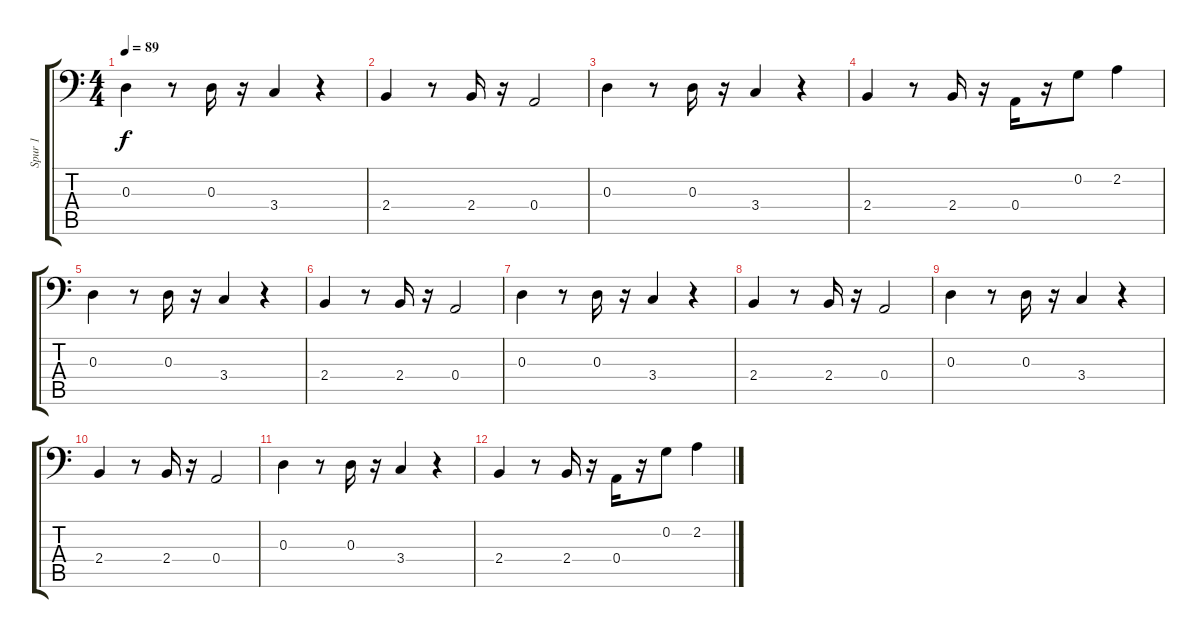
\track ("Spur 1" "Spur 1") {instrument electricbassfinger}
\staff {score tabs}
\tuning (C3 G2 D2 A1 E1 B0) {hide}
\ts (4 4)
\tempo 89
\clef f4
\ks c
0.3.4{dy f} r.8 0.3.16 r.16 3.4.4 r.4 |
2.4.4 r.8 2.4.16 r.16 0.4.2 |
0.3.4 r.8 0.3.16 r.16 3.4.4 r.4 |
2.4.4 r.8 2.4.16 r.16 0.4.16 r.16 0.2.8 2.2.4 |
0.3.4 r.8 0.3.16 r.16 3.4.4 r.4 |
2.4.4 r.8 2.4.16 r.16 0.4.2 |
0.3.4 r.8 0.3.16 r.16 3.4.4 r.4 |
2.4.4{volume 16} r.8 2.4.16{volume 15} r.16 0.4.2{volume 14} |
0.3.4{volume 13} r.8 0.3.16{volume 12} r.16 3.4.4{volume 12} r.4 |
2.4.4{volume 10} r.8 2.4.16{volume 9} r.16 0.4.2{volume 9} |
0.3.4{volume 8} r.8 0.3.16{volume 7} r.16 3.4.4{volume 6} r.4 |
2.4.4{volume 5} r.8 2.4.16{volume 4} r.16 0.4.16{volume 4} r.16 0.2.8{volume 3} 2.2.4{volume 3}
